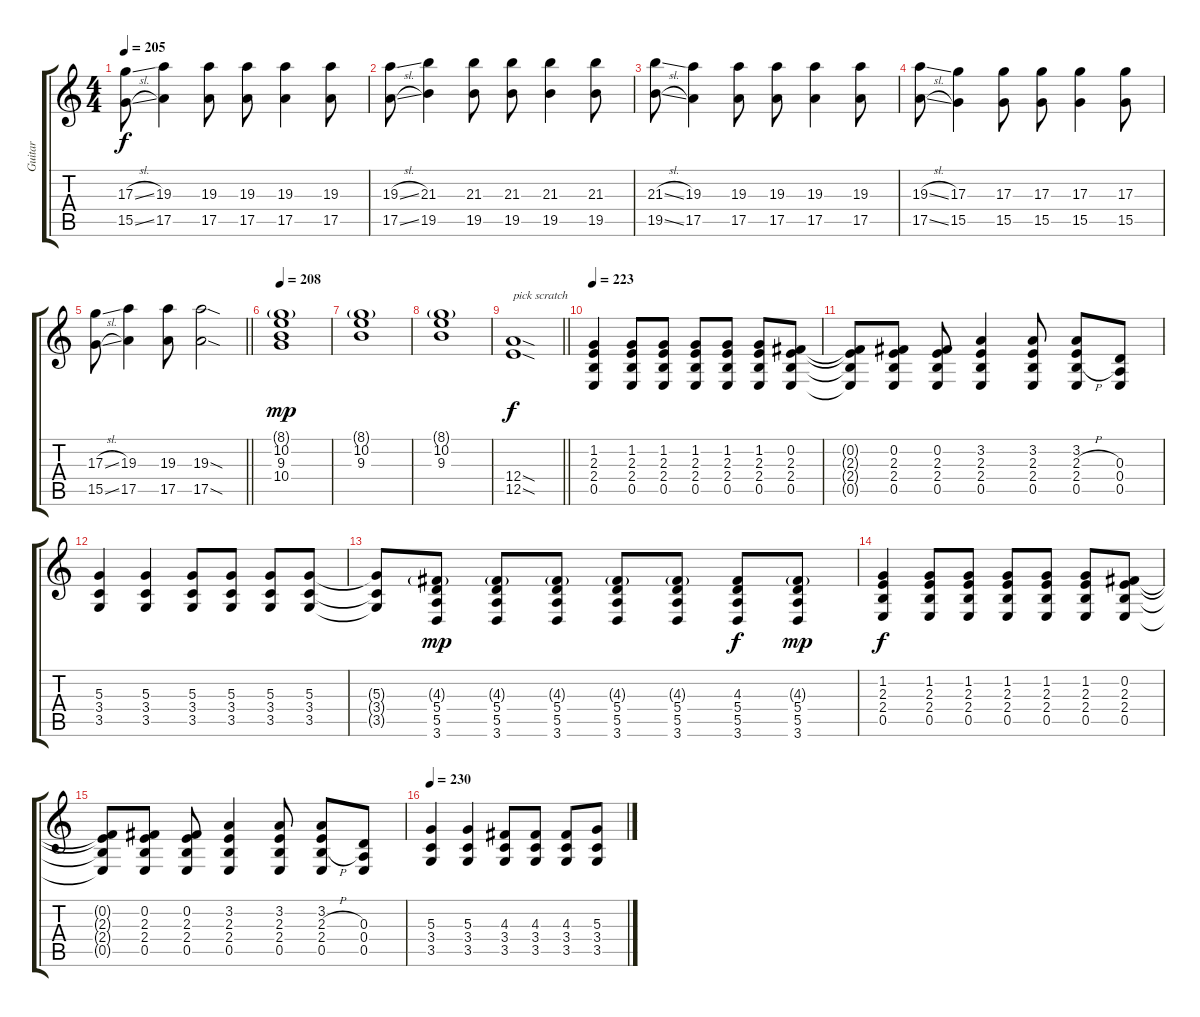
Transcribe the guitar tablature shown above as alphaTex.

\track ("Guitar" "Guitar") {instrument distortionguitar}
\staff {score tabs}
\tuning (B3 Gb3 D3 A2 E2 B1) {hide}
\ts (4 4)
\tempo 205
\clef g2
\ks c
(17.3{sl} 15.5{sl}).8{dy f} (19.3 17.5).4 (19.3 17.5).8 (19.3 17.5).8 (19.3 17.5).4 (19.3 17.5).8 |
(19.3{sl} 17.5{sl}).8 (21.3 19.5).4 (21.3 19.5).8 (21.3 19.5).8 (21.3 19.5).4 (21.3 19.5).8 |
(21.3{sl} 19.5{sl}).8 (19.3 17.5).4 (19.3 17.5).8 (19.3 17.5).8 (19.3 17.5).4 (19.3 17.5).8 |
(19.3{sl} 17.5{sl}).8 (17.3 15.5).4 (17.3 15.5).8 (17.3 15.5).8 (17.3 15.5).4 (17.3 15.5).8 |
\barLineRight lightlight
(17.3{sl} 15.5{sl}).8 (19.3 17.5).4 (19.3 17.5).8 (19.3{sod} 17.5{sod}).2 |
\section ("" "")
\tempo 208
(8.1{g} 10.2 9.3 10.4).1{dy mp} |
(8.1{g} 10.2 9.3).1 |
(8.1{g} 10.2 9.3).1 |
\barLineRight lightlight
(12.4{sod} 12.5{sod}).1{txt "pick scratch" dy f} |
\section ("" "")
\tempo 223
(1.2 2.3 2.4 0.5).4 (1.2 2.3 2.4 0.5).8 (1.2 2.3 2.4 0.5).8 (1.2 2.3 2.4 0.5).8 (1.2 2.3 2.4 0.5).8 (1.2 2.3 2.4 0.5).8 (0.2 2.3 2.4 0.5).8 |
(0.2{t} 2.3{t} 2.4{t} 0.5{t}).8 (0.2 2.3 2.4 0.5).8 (0.2 2.3 2.4 0.5).8 (3.2 2.3 2.4 0.5).4 (3.2 2.3 2.4 0.5).8 (3.2 2.3{h} 2.4{h} 0.5).8 (0.3 0.4 0.5).8 |
(5.3 3.4 3.5).4 (5.3 3.4 3.5).4 (5.3 3.4 3.5).8 (5.3 3.4 3.5).8 (5.3 3.4 3.5).8 (5.3 3.4 3.5).8 |
(5.3{t} 3.4{t} 3.5{t}).8 (4.3{g} 5.4 5.5 3.6).8{dy mp} (4.3{g} 5.4 5.5 3.6).8 (4.3{g} 5.4 5.5 3.6).8 (4.3{g} 5.4 5.5 3.6).8 (4.3{g} 5.4 5.5 3.6).8 (4.3 5.4 5.5 3.6).8{dy f} (4.3{g} 5.4 5.5 3.6).8{dy mp} |
(1.2 2.3 2.4 0.5).4{dy f} (1.2 2.3 2.4 0.5).8 (1.2 2.3 2.4 0.5).8 (1.2 2.3 2.4 0.5).8 (1.2 2.3 2.4 0.5).8 (1.2 2.3 2.4 0.5).8 (0.2 2.3 2.4 0.5).8 |
(0.2{t} 2.3{t} 2.4{t} 0.5{t}).8 (0.2 2.3 2.4 0.5).8 (0.2 2.3 2.4 0.5).8 (3.2 2.3 2.4 0.5).4 (3.2 2.3 2.4 0.5).8 (3.2 2.3{h} 2.4{h} 0.5).8 (0.3 0.4 0.5).8 |
\tempo 230
(5.3 3.4 3.5).4 (5.3 3.4 3.5).4 (4.3 3.4 3.5).8 (4.3 3.4 3.5).8 (4.3 3.4 3.5).8 (5.3 3.4 3.5).8
